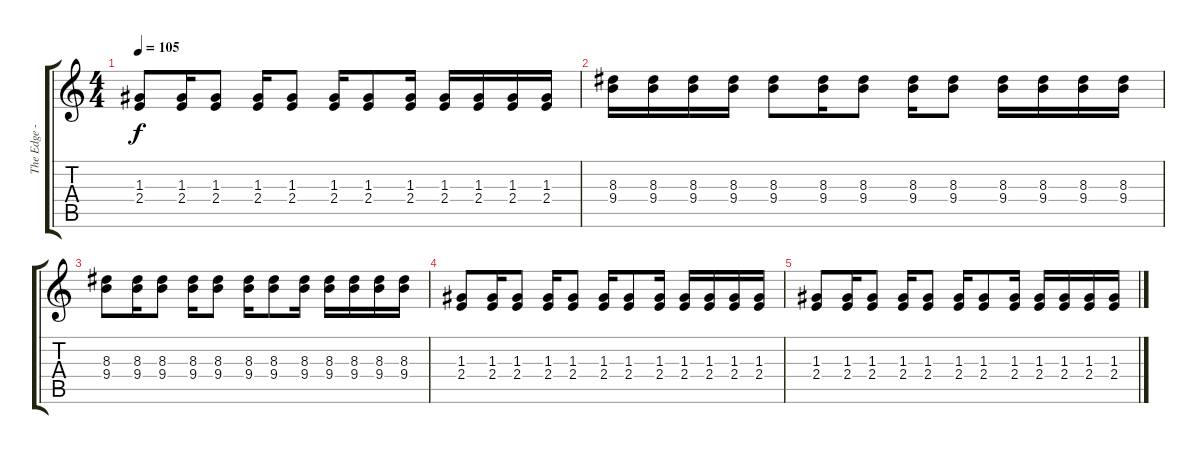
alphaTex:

\track ("The Edge - GI" "The Edge -") {instrument distortionguitar}
\staff {score tabs}
\tuning (E4 B3 G3 D3 A2 E2) {hide}
\ts (4 4)
\tempo 105
\clef g2
\ks c
(1.3 2.4).8{dy f} (1.3 2.4).16 (1.3 2.4).8 (1.3 2.4).16 (1.3 2.4).8 (1.3 2.4).16 (1.3 2.4).8 (1.3 2.4).16 (1.3 2.4).16 (1.3 2.4).16 (1.3 2.4).16 (1.3 2.4).16 |
(8.3 9.4).16 (8.3 9.4).16 (8.3 9.4).16 (8.3 9.4).16 (8.3 9.4).8 (8.3 9.4).16 (8.3 9.4).8 (8.3 9.4).16 (8.3 9.4).8 (8.3 9.4).16 (8.3 9.4).16 (8.3 9.4).16 (8.3 9.4).16 |
(8.3 9.4).8 (8.3 9.4).16 (8.3 9.4).8 (8.3 9.4).16 (8.3 9.4).8 (8.3 9.4).16 (8.3 9.4).8 (8.3 9.4).16 (8.3 9.4).16 (8.3 9.4).16 (8.3 9.4).16 (8.3 9.4).16 |
(1.3 2.4).8 (1.3 2.4).16 (1.3 2.4).8 (1.3 2.4).16 (1.3 2.4).8 (1.3 2.4).16 (1.3 2.4).8 (1.3 2.4).16 (1.3 2.4).16 (1.3 2.4).16 (1.3 2.4).16 (1.3 2.4).16 |
(1.3 2.4).8 (1.3 2.4).16 (1.3 2.4).8 (1.3 2.4).16 (1.3 2.4).8 (1.3 2.4).16 (1.3 2.4).8 (1.3 2.4).16 (1.3 2.4).16 (1.3 2.4).16 (1.3 2.4).16 (1.3 2.4).16
